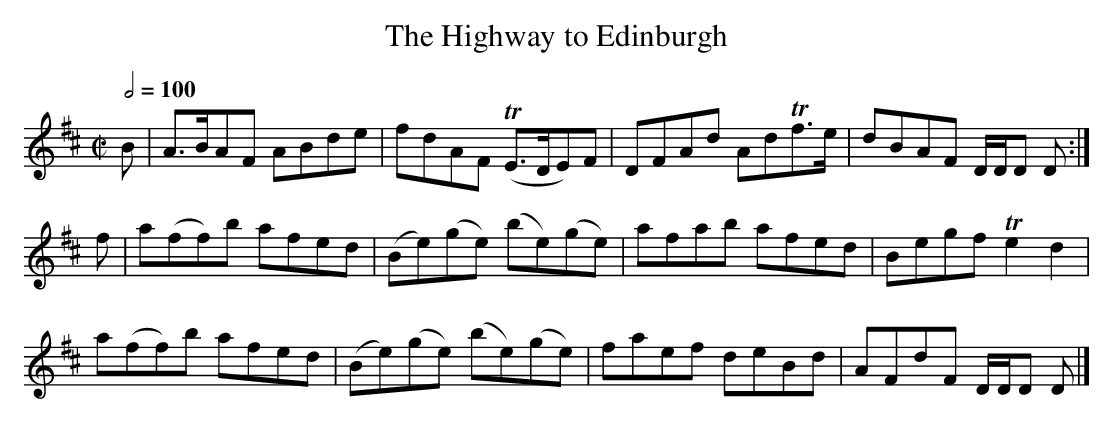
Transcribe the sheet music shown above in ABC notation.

X:1
T:The Highway to Edinburgh
M:C|
L:1/8
Q:1/2=100
K:D
B|A>BAF  ABde|fdAF     (TE>DE)F|DFAd AdTf>e|dBAF  D/D/D D:|
f|a(ff)b afed|(Be)(ge) (be)(ge)|afab afed  |Begf Te2    d2|
  a(ff)b afed|(Be)(ge) (be)(ge)|faef deBd  |AFdF  D/D/D D|]
